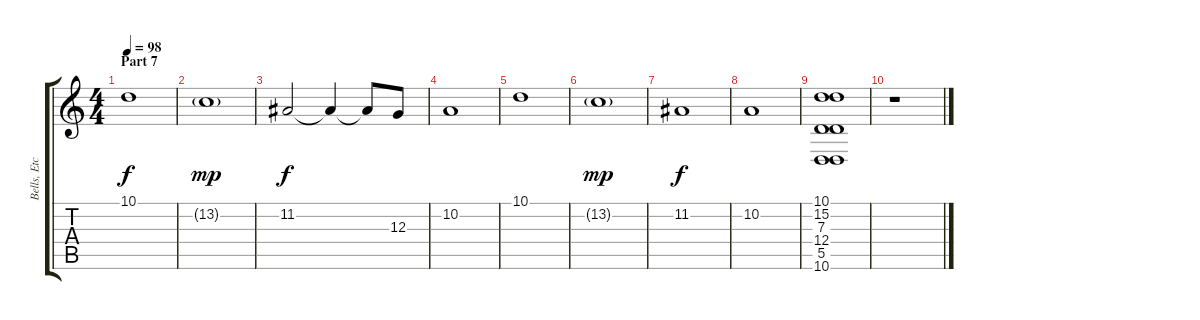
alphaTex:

\track ("Bells, Etc" "Bells, Etc") {instrument tubularbells}
\staff {score tabs}
\tuning (E4 B3 G3 D3 A2 E2) {hide}
\ts (4 4)
\section ("" "Part 7")
\tempo 98
\clef g2
\ks c
10.1.1{dy f} |
13.2{g}.1{dy mp} |
11.2.2{dy f} 11.2{t}.4 11.2{t}.8 12.3.8 |
10.2.1 |
10.1.1 |
13.2{g}.1{dy mp} |
11.2.1{dy f} |
10.2.1 |
(10.1 15.2 7.3 12.4 5.5 10.6).1 |
r.1
